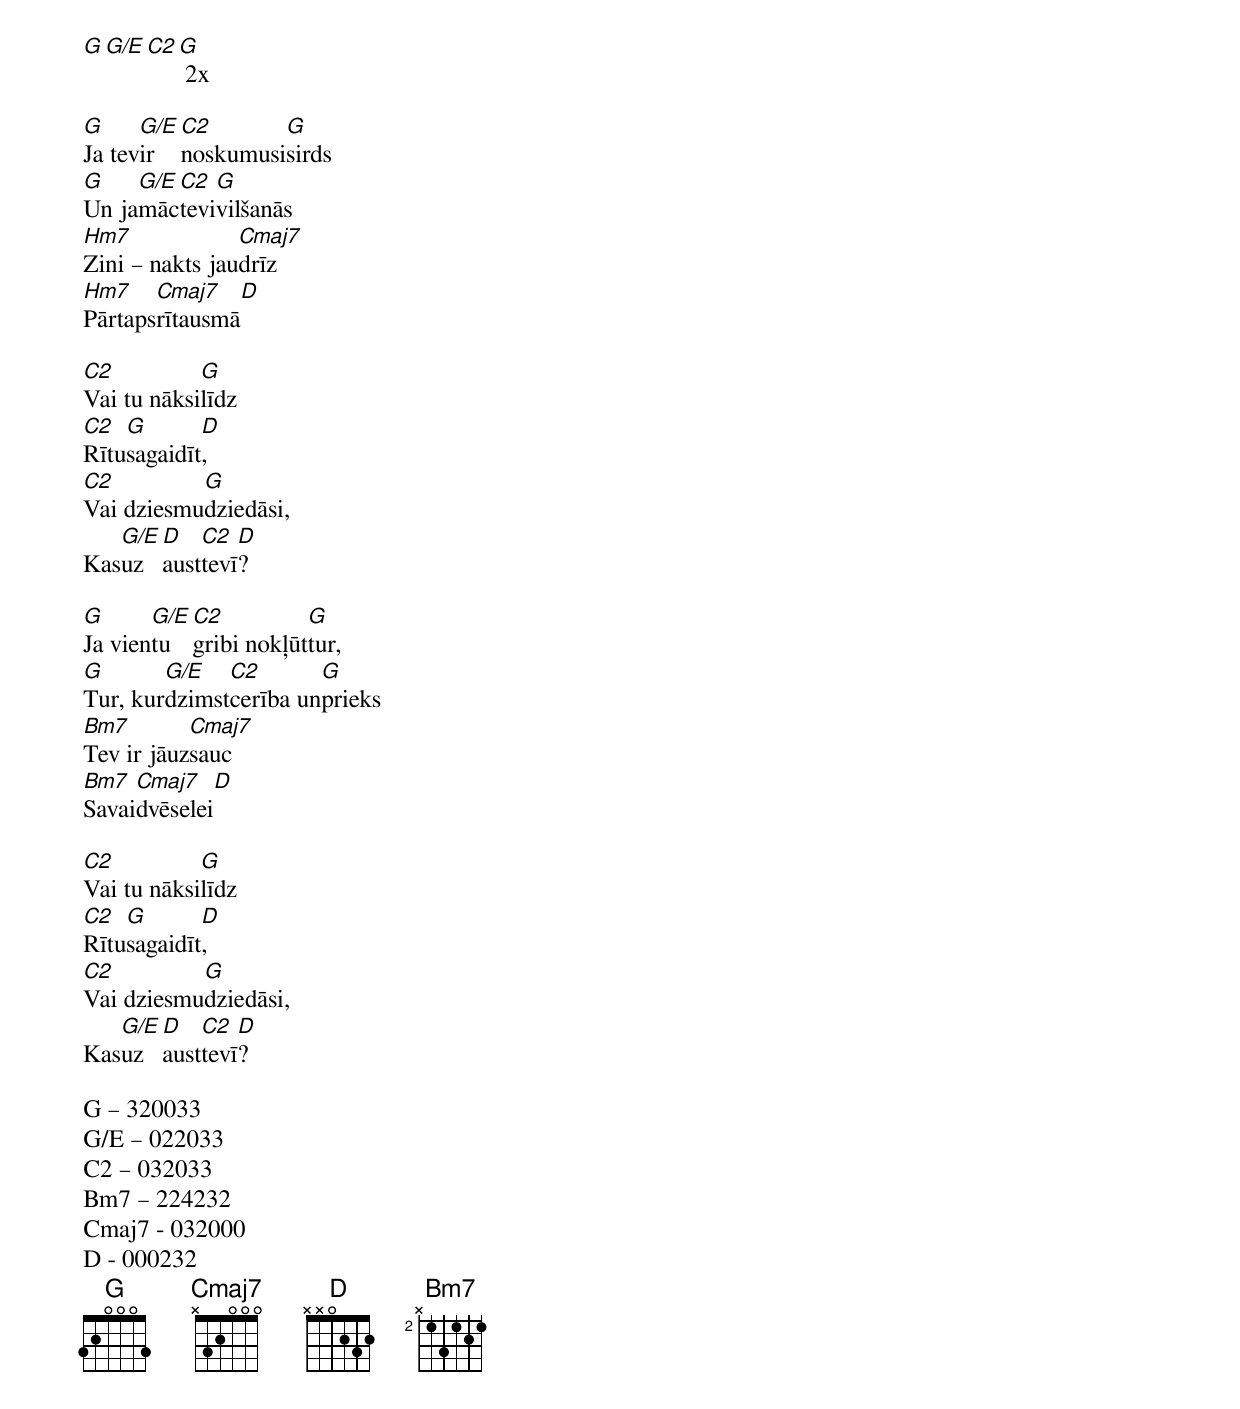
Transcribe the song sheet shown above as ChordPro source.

[G][G/E][C2][G] 2x

[G]Ja tev[G/E]ir[C2]noskumusi[G]sirds
[G]Un ja[G/E]māc[C2]tevi[G]vilšanās
[Hm7]Zini – nakts jau[Cmaj7]drīz
[Hm7]Pārtaps[Cmaj7]rītausmā[D]

[C2]Vai tu nāksi[G]līdz
[C2]Rītu[G]sagaidīt[D],
[C2]Vai dziesmu[G]dziedāsi,
Kas[G/E]uz[D]aust[C2]tevī[D]?

[G]Ja vien[G/E]tu[C2]gribi nokļūt[G]tur,
[G]Tur, kur[G/E]dzimst[C2]cerība un[G]prieks
[Bm7]Tev ir jāuz[Cmaj7]sauc
[Bm7]Savai[Cmaj7]dvēselei[D]

[C2]Vai tu nāksi[G]līdz
[C2]Rītu[G]sagaidīt[D],
[C2]Vai dziesmu[G]dziedāsi,
Kas[G/E]uz[D]aust[C2]tevī[D]?

G – 320033
G/E – 022033
C2 – 032033
Bm7 – 224232
Cmaj7 - 032000
D - 000232
